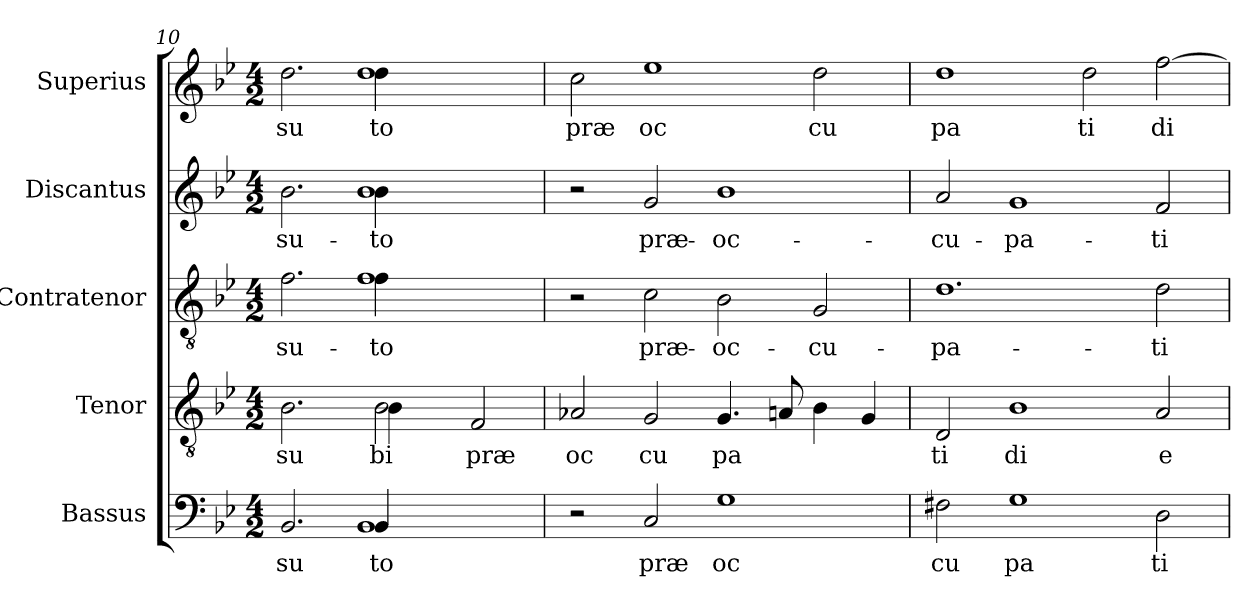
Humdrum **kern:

**kern	**text	**kern	**text	**kern	**text	**kern	**text	**kern	**text
*part5	*part5	*part4	*part4	*part3	*part3	*part2	*part2	*part1	*part1
*staff5	*staff5	*staff4	*staff4	*staff3	*staff3	*staff2	*staff2	*staff1	*staff1
*I"Bassus	*	*I"Tenor	*	*I"Contratenor	*	*I"Discantus	*	*I"Superius	*
*clefF4	*	*clefGv2	*	*clefGv2	*	*clefG2	*	*clefG2	*
*k[b-e-]	*	*k[b-e-]	*	*k[b-e-]	*	*k[b-e-]	*	*k[b-e-]	*
*B-:	*	*B-:	*	*B-:	*	*B-:	*	*B-:	*
*M4/2	*	*M4/2	*	*M4/2	*	*M4/2	*	*M4/2	*
=10	=10	=10	=10	=10	=10	=10	=10	=10	=10
!	!LO:LY:b:cj	!	!LO:LY:b:cj	!	!LO:LY:b:cj	!	!LO:LY:b:cj	!	!LO:LY:b:cj
*^	*	*^	*	*^	*	*^	*	*^	*
2.BB-/	2.ryy	su	2.B-\	2.ryy	su	2.f\	2.ryy	su-	2.b-\	2.ryy	su-	2.dd\	2.ryy	su
!	!	!LO:LY:b:cj	!	!	!	!	!	!	!	!	!	!	!	!
!	!	!LO:LY:b:cj	!	!	!LO:LY:b:cj	!	!	!	!	!	!	!	!	!
!	!	!	!	!	!LO:LY:b:cj	!	!	!LO:LY:b:cj	!	!	!	!	!	!
!	!	!	!	!	!	!	!	!LO:LY:b:cj	!	!	!LO:LY:b:cj	!	!	!
!	!	!	!	!	!	!	!	!	!	!	!LO:LY:b:cj	!	!	!LO:LY:b:cj
!	!	!	!	!	!	!	!	!	!	!	!	!	!	!LO:LY:b:cj
4BB-/	1BB-	to	2B-\	4B-\	bi	4f\	1f	-to	4b-\	1b-	-to	4dd\	1dd	to
2.ryy	.	.	.	2.ryy	.	2.ryy	.	.	2.ryy	.	.	2.ryy	.	.
!	!	!	!	!	!LO:LY:b:cj	!	!	!	!	!	!	!	!	!
.	.	.	2F/	.	præ	.	.	.	.	.	.	.	.	.
*v	*v	*	*	*	*	*v	*v	*	*v	*v	*	*v	*v	*
*	*	*v	*v	*	*	*	*	*	*	*
=11	=11	=11	=11	=11	=11	=11	=11	=11	=11
!	!	!	!LO:LY:b:cj	!	!	!	!	!	!LO:LY:b:cj
2r	.	2A-X/	oc	2r	.	2r	.	2cc\	præ
!	!LO:LY:b:cj	!	!LO:LY:b:cj	!	!LO:LY:b:cj	!	!LO:LY:b:cj	!	!LO:LY:b:cj
2C/	præ	2G/	cu	2c\	præ-	2g/	præ-	1ee-	oc
!	!LO:LY:b:cj	!	!LO:LY:b	!	!LO:LY:b:cj	!	!LO:LY:b:cj	!	!
1G	oc	4.G/	pa	2B-\	-oc-	1b-	-oc-	.	.
.	.	8A/	.	.	.	.	.	.	.
!	!	!	!	!	!LO:LY:b:cj	!	!	!	!LO:LY:b:cj
.	.	4B-\	.	2G/	-cu-	.	.	2dd\	cu
.	.	4G/	.	.	.	.	.	.	.
=12	=12	=12	=12	=12	=12	=12	=12	=12	=12
!	!LO:LY:b:cj	!	!LO:LY:b:cj	!	!LO:LY:b:cj	!	!LO:LY:b:cj	!	!LO:LY:b:cj
2F#X\	cu	2D/	ti	1.d	-pa-	2a/	-cu-	1dd	pa
!	!LO:LY:b:cj	!	!LO:LY:b:cj	!	!	!	!LO:LY:b:cj	!	!
1G	pa	1B-	di	.	.	1g	-pa-	.	.
!	!	!	!	!	!	!	!	!	!LO:LY:b:cj
.	.	.	.	.	.	.	.	2dd\	ti
!	!LO:LY:b:cj	!	!LO:LY:b:cj	!	!LO:LY:b:cj	!	!LO:LY:b:cj	!	!LO:LY:b:cj
2D\	ti	2A/	e	2d\	-ti	2f/	-ti	[>2ff\	di
=	=	=	=	=	=	=	=	=	=
*-	*-	*-	*-	*-	*-	*-	*-	*-	*-
